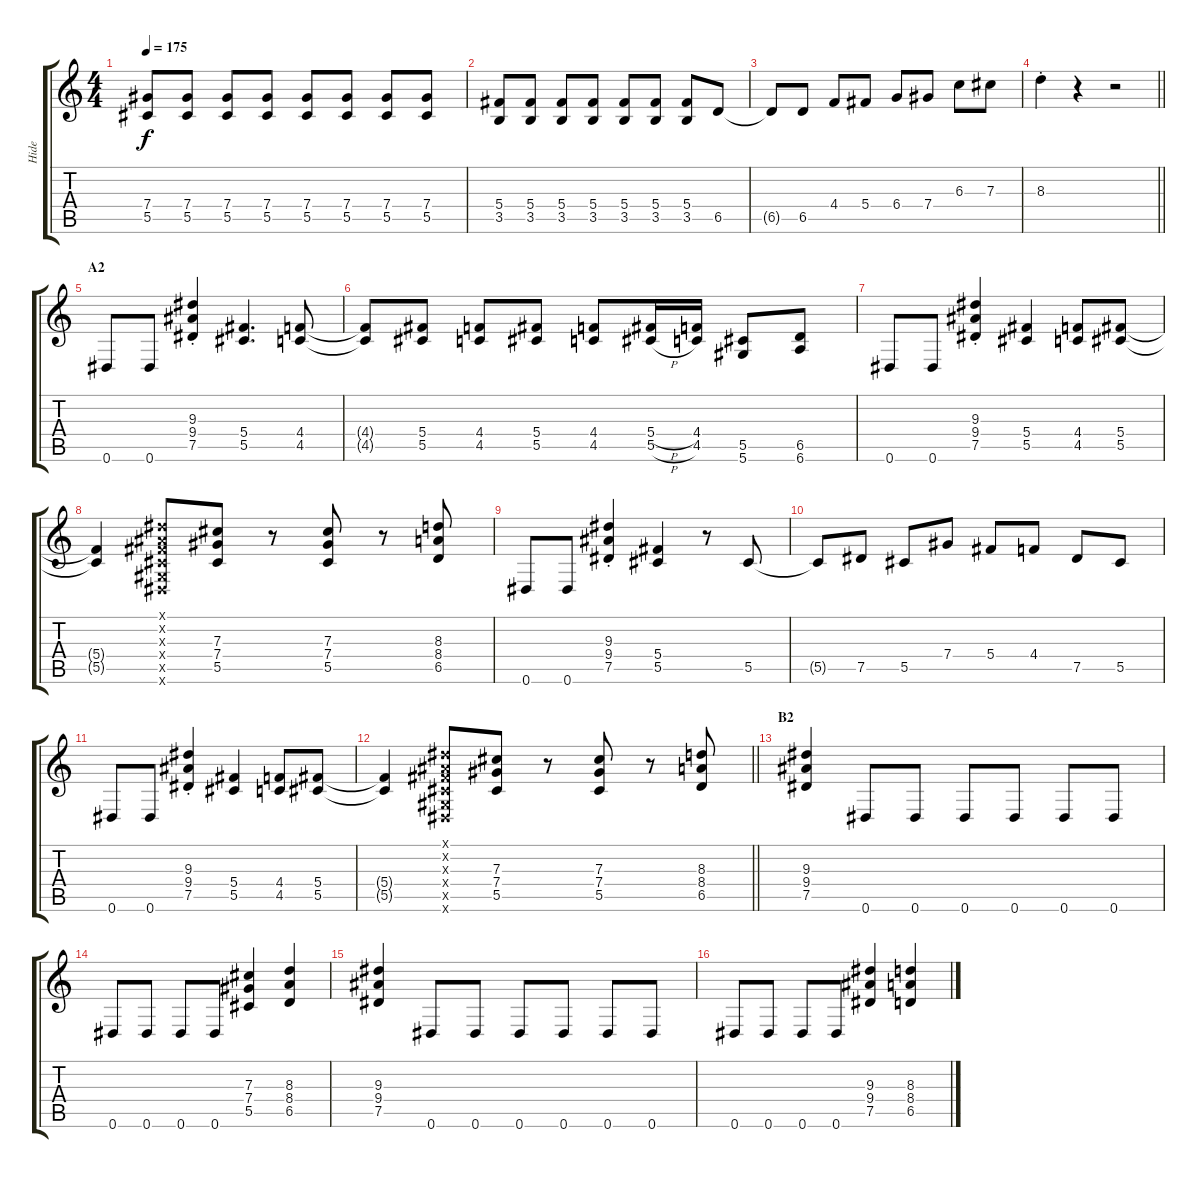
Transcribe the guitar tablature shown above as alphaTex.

\track ("Hide" "Hide") {instrument distortionguitar}
\staff {score tabs}
\tuning (Eb4 Bb3 Gb3 Db3 Ab2 Eb2) {hide}
\ts (4 4)
\tempo 175
\clef g2
\ks c
(7.4 5.5).8{dy f} (7.4 5.5).8 (7.4 5.5).8 (7.4 5.5).8 (7.4 5.5).8 (7.4 5.5).8 (7.4 5.5).8 (7.4 5.5).8 |
(5.4 3.5).8 (5.4 3.5).8 (5.4 3.5).8 (5.4 3.5).8 (5.4 3.5).8 (5.4 3.5).8 (5.4 3.5).8 6.5.8 |
6.5{t}.8 6.5.8 4.4.8 5.4.8 6.4.8 7.4.8 6.3.8 7.3.8 |
\barLineRight lightlight
8.3{st}.4 r.4 r.2 |
\section ("" "A2")
0.6.8 0.6.8 (9.3{st} 9.4{st} 7.5{st}).4 (5.4 5.5).4{d} (4.4 4.5).8 |
(4.4{t} 4.5{t}).8 (5.4 5.5).8 (4.4 4.5).8 (5.4 5.5).8 (4.4 4.5).8 (5.4{h} 5.5{h}).16 (4.4 4.5).16 (5.5 5.6).8 (6.5 6.6).8 |
0.6.8 0.6.8 (9.3{st} 9.4{st} 7.5{st}).4 (5.4 5.5).4 (4.4 4.5).8 (5.4 5.5).8 |
(5.4{t} 5.5{t}).4 (0.1{x} 0.2{x} 0.3{x} 0.4{x} 0.5{x} 0.6{x}).8 (7.3 7.4 5.5).8 r.8 (7.3 7.4 5.5).8 r.8 (8.3 8.4 6.5).8 |
0.6.8 0.6.8 (9.3{st} 9.4{st} 7.5{st}).4 (5.4 5.5).4 r.8 5.5.8 |
5.5{t}.8 7.5.8 5.5.8 7.4.8 5.4.8 4.4.8 7.5.8 5.5.8 |
0.6.8 0.6.8 (9.3{st} 9.4{st} 7.5{st}).4 (5.4 5.5).4 (4.4 4.5).8 (5.4 5.5).8 |
\barLineRight lightlight
(5.4{t} 5.5{t}).4 (0.1{x} 0.2{x} 0.3{x} 0.4{x} 0.5{x} 0.6{x}).8 (7.3 7.4 5.5).8 r.8 (7.3 7.4 5.5).8 r.8 (8.3 8.4 6.5).8 |
\section ("" "B2")
(9.3 9.4 7.5).4 0.6.8 0.6.8 0.6.8 0.6.8 0.6.8 0.6.8 |
0.6.8 0.6.8 0.6.8 0.6.8 (7.3 7.4 5.5).4 (8.3 8.4 6.5).4 |
(9.3 9.4 7.5).4 0.6.8 0.6.8 0.6.8 0.6.8 0.6.8 0.6.8 |
0.6.8 0.6.8 0.6.8 0.6.8 (9.3 9.4 7.5).4 (8.3 8.4 6.5).4
